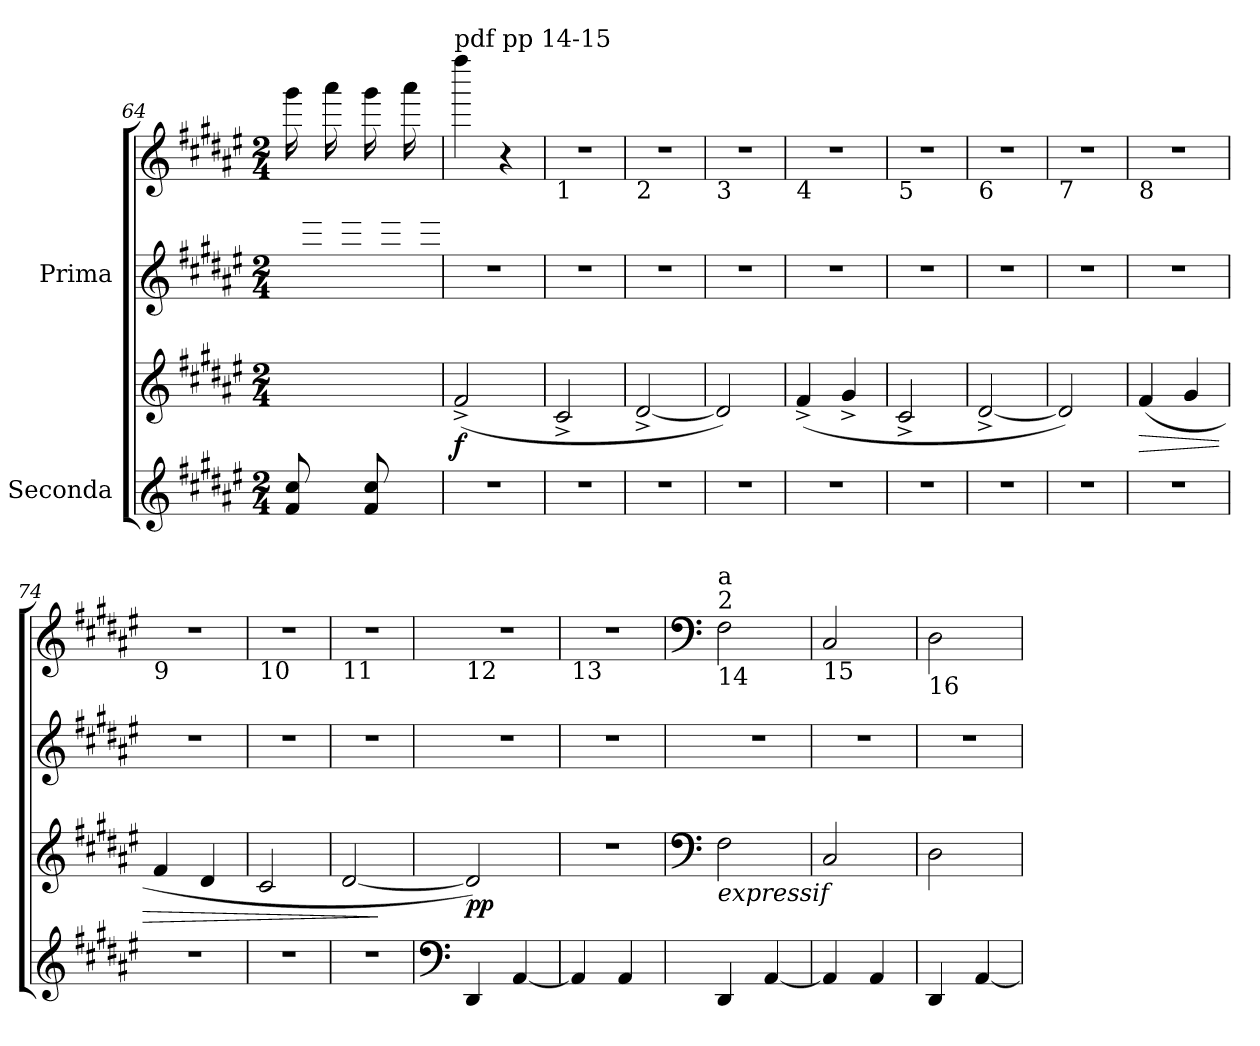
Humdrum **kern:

**kern	**kern	**dynam	**kern	**kern
*part2	*part2	*part2	*part1	*part1
*staff4	*staff3	*staff3/4	*staff2	*staff1
*I"Seconda	*	*	*I"Prima	*
*clefG2	*clefG2	*	*clefG2	*clefG2
*k[f#c#g#d#a#e#]	*k[f#c#g#d#a#e#]	*	*k[f#c#g#d#a#e#]	*k[f#c#g#d#a#e#]
*M2/4	*M2/4	*	*M2/4	*M2/4
=64	=64	=64	=64	=64
*^	*	*	*^	*
8f#/ 8cc#/L	2ryy	8ryy	.	16ryy	2ryy	16ggg#\LL
.	.	.	.	16fff#/	.	16ryy
8ryy	.	8dd#\ 8gg#\J	.	16ryy	.	16aaa#\
.	.	.	.	16fff#/JJ	.	16ryy
8f#/ 8cc#/L	.	8ryy	.	16ryy	.	16ggg#\LL
.	.	.	.	16fff#/	.	16ryy
*	*	*	*	*	*	*MM120
8ryy	.	8dd#\ 8gg#\J	.	16ryy	.	16aaa#\
.	.	.	.	16fff#/JJ	.	16ryy
*v	*v	*	*	*v	*v	*
!!LO:LB:g=z
=65	=65	=65	=65	=65
!	!	!	!	!LO:TX:a:t=pdf pp 14-15
!	!	!LO:DY:b	!	!
2r	(<2f#^/	f	2r	4ffff#\
.	.	.	.	4r
=66	=66	=66	=66	=66
!	!	!	!	!LO:TX:b:t=1
2r	2c#^/	.	2r	2r
=67	=67	=67	=67	=67
!	!	!	!	!LO:TX:b:t=2
2r	[2d#^/	.	2r	2r
=68	=68	=68	=68	=68
!	!	!	!	!LO:TX:b:t=3
2r	2d#/])	.	2r	2r
=69	=69	=69	=69	=69
!	!	!	!	!LO:TX:b:t=4
2r	(<4f#^/	.	2r	2r
.	4g#^/	.	.	.
=70	=70	=70	=70	=70
!	!	!	!	!LO:TX:b:t=5
2r	2c#^/	.	2r	2r
=71	=71	=71	=71	=71
!	!	!	!	!LO:TX:b:t=6
2r	[2d#^/	.	2r	2r
=72	=72	=72	=72	=72
!	!	!	!	!LO:TX:b:t=7
2r	2d#/])	.	2r	2r
=73	=73	=73	=73	=73
*	*	*	*	*MM125
!	!	!	!	!LO:TX:b:t=8
!	!	!LO:HP:b	!	!
2r	(<4f#/	>	2r	2r
.	4g#/	.	.	.
=74	=74	=74	=74	=74
!	!	!	!	!LO:TX:b:t=9
2r	4f#/	.	2r	2r
.	4d#/	.	.	.
!!LO:LB:g=z
=75	=75	=75	=75	=75
!	!	!	!	!LO:TX:b:t=10
2r	2c#/	.	2r	2r
=76	=76	=76	=76	=76
!	!	!	!	!LO:TX:b:t=11
2r	[2d#/	.	2r	2r
.	.	]	.	.
=77	=77	=77	=77	=77
*clefF4	*	*	*	*
!	!	!	!	!LO:TX:b:t=12
!	!	!LO:DY:b	!	!
4DD#/	2d#/])	pp	2r	2r
[4AA#/	.	.	.	.
=78	=78	=78	=78	=78
!	!	!	!	!LO:TX:b:t=13
4AA#/]	2r	.	2r	2r
4AA#/	.	.	.	.
=79	=79	=79	=79	=79
*	*clefF4	*	*	*clefF4
!	!	!	!	!LO:TX:b:t=14
!	!	!	!	!LO:TX:a:t=2
!	!	!	!	!LO:TX:a:t=a
!	!LO:TX:b:i:t=expressif	!	!	!
4DD#/	2F#\	.	2r	2F#\
[4AA#/	.	.	.	.
=80	=80	=80	=80	=80
!	!	!	!	!LO:TX:b:t=15
4AA#/]	2C#/	.	2r	2C#/
4AA#/	.	.	.	.
=81	=81	=81	=81	=81
!	!	!	!	!LO:TX:b:t=16
4DD#/	2D#\	.	2r	2D#\
[4AA#/	.	.	.	.
=	=	=	=	=
*-	*-	*-	*-	*-
